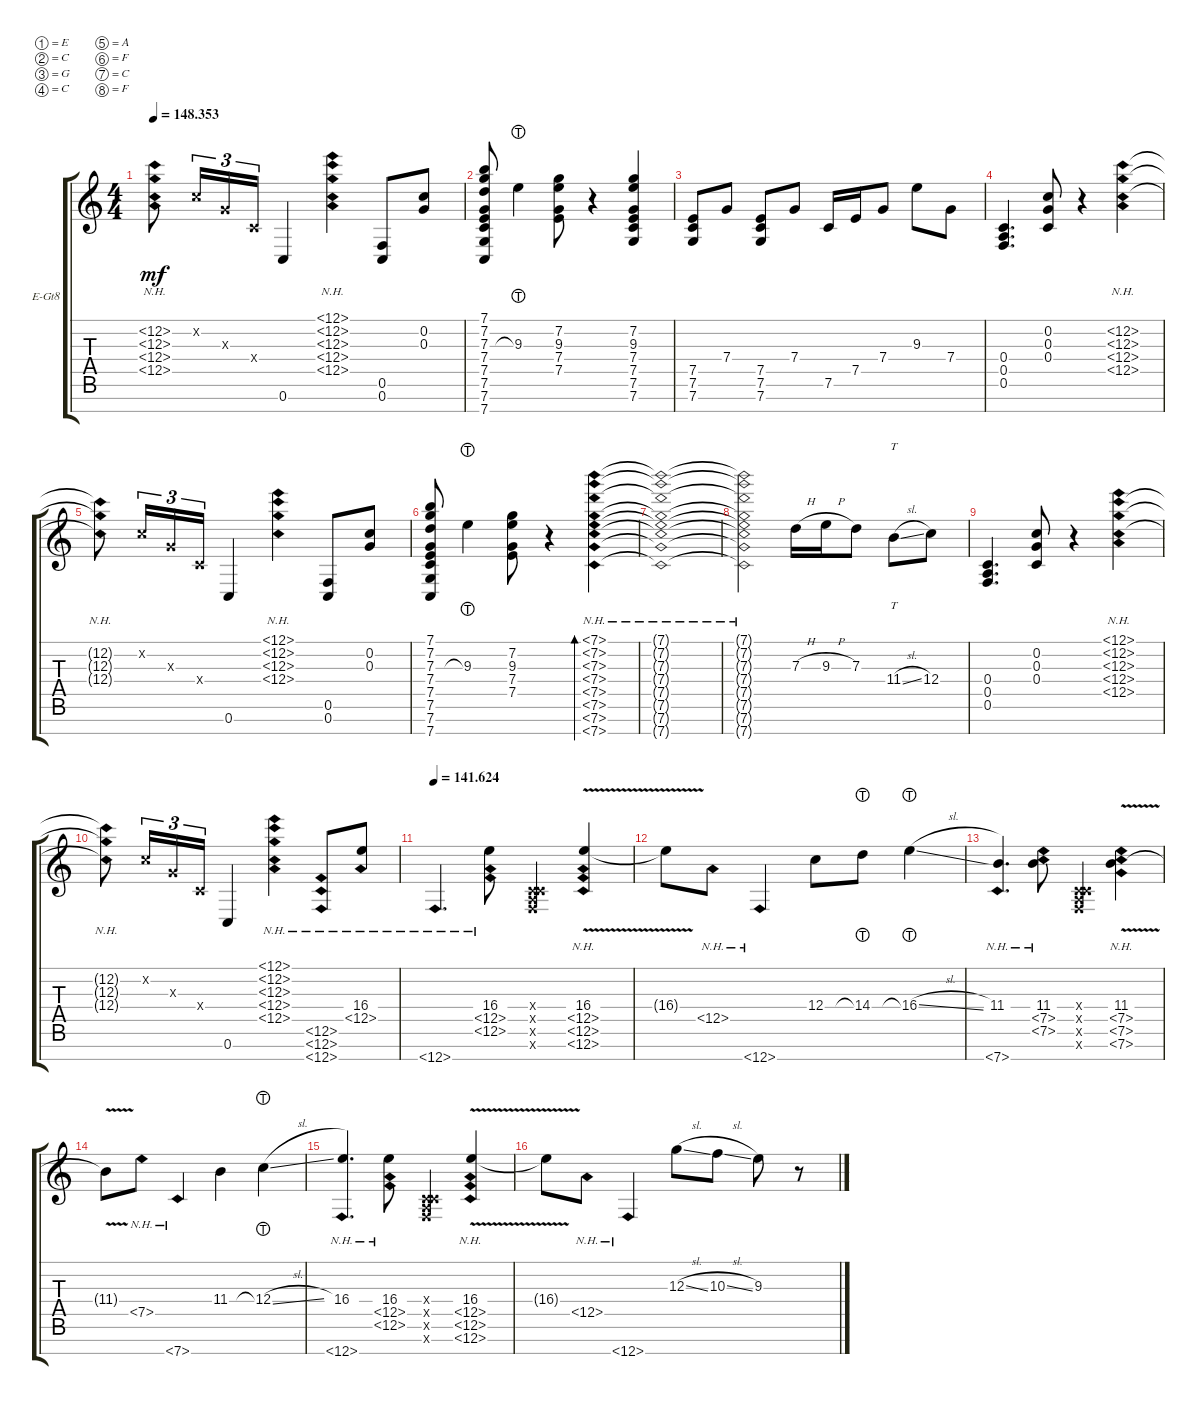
\defaultSystemsLayout 4
\bracketExtendMode groupsimilarinstruments
\firstSystemTrackNameOrientation horizontal
\otherSystemsTrackNameOrientation horizontal
\track ("Electric Guitar" "E-Gt8") {instrument electricguitarclean}
\staff {score tabs}
\tuning (E4 C4 G3 C3 A2 F2 C2 F1)
\ts (4 4)
\tempo
148.353
\accidentals auto
\clef g2
\ottava regular
\simile none
\ks c
(12.4{nh t} 12.3{nh t} 12.2{nh t} 12.5{nh t}).8{dy mf} 0.2{x}.16{tu (3 2)} 0.3{x}.16{tu (3 2)} 0.4{x}.16{tu (3 2)} 0.7.4 (12.4{nh} 12.3{nh} 12.2{nh} 12.5{nh} 12.1{nh}).4 (0.7 0.6).8 (0.2 0.3).8 |
(7.8 7.7 7.6 7.5 7.4 7.3 7.2 7.1).8 9.3{lht}.4 (9.3 7.2 7.4 7.5).8 r.4 (7.2 9.3 7.4 7.5 7.7 7.6).4 |
(7.5 7.6 7.7).8 7.4.8 (7.5 7.6 7.7).8 7.4.8 7.6.16 7.5.16 7.4.8 9.3.8 7.4.8 |
(0.4 0.5 0.6).4{d} (0.2 0.3 0.4).8 r.4 (12.2{nh} 12.4{nh} 12.3{nh} 12.5{nh}).4 |
(12.4{nh t} 12.3{nh t} 12.2{nh t}).8 0.2{x}.16{tu (3 2)} 0.3{x}.16{tu (3 2)} 0.4{x}.16{tu (3 2)} 0.7.4 (12.4{nh} 12.3{nh} 12.2{nh} 12.1{nh}).4 (0.7 0.6).8 (0.2 0.3).8 |
(7.8 7.7 7.6 7.5 7.4 7.3 7.2 7.1).8 9.3{lht}.4 (9.3 7.2 7.4 7.5).8 r.4 (7.1{nh} 7.2{nh} 7.3{nh} 7.4{nh} 7.5{nh} 7.6{nh} 7.7{nh} 7.8{nh}).4{bd 324} |
(7.8{nh t} 7.7{nh t} 7.6{nh t} 7.5{nh t} 7.4{nh t} 7.3{nh t} 7.2{nh t} 7.1{nh t}).1 |
(7.8{nh t} 7.7{nh t} 7.6{nh t} 7.5{nh t} 7.4{nh t} 7.3{nh t} 7.2{nh t} 7.1{nh t}).2 7.3{h}.16 9.3{h}.16 7.3.8 11.4{sl}.8{tt} 12.4.8 |
(0.4 0.5 0.6).4{d} (0.2 0.3 0.4).8 r.4 (12.2{nh} 12.4{nh} 12.3{nh} 12.5{nh} 12.1{nh}).4 |
(12.4{nh t} 12.3{nh t} 12.2{nh t}).8 0.2{x}.16{tu (3 2)} 0.3{x}.16{tu (3 2)} 0.4{x}.16{tu (3 2)} 0.7.4 (12.4{nh} 12.3{nh} 12.2{nh} 12.5{nh} 12.1{nh}).4 (12.7{nh} 12.6{nh} 12.8{nh}).8 (16.4 12.5{nh}).8 |
\tempo
141.624 12.8{nh}.4{d} (16.4 12.5{nh} 12.6{nh}).8 (12.7{x} 0.6{x} 0.5{x} 0.4{x}).4 (12.5{nh} 16.4{v} 12.7{nh} 12.6{nh}).4 |
16.4{v t}.8 12.5{nh}.8 12.8{nh}.4 12.4.8 14.4{lht}.8 16.4{sl lht}.4 |
(7.8{nh} 11.4).4{d} (11.4 7.5{nh} 7.6{nh}).8 (12.7{x} 0.6{x} 0.5{x} 0.4{x}).4 (7.5{nh} 11.4{v} 7.7{nh} 7.6{nh}).4 |
11.4{v t}.8 7.5{nh}.8 7.8{nh}.4 11.4.4 12.4{sl lht}.4 |
(12.8{nh} 16.4).4{d} (16.4 12.5{nh} 12.6{nh}).8 (12.7{x} 0.6{x} 0.5{x} 0.4{x}).4 (12.5{nh} 16.4{v} 12.7{nh} 12.6{nh}).4 |
16.4{v t}.8 12.5{nh}.8 12.8{nh}.4 12.3{sl}.8 10.3{sl}.8 9.3.8 r.8
